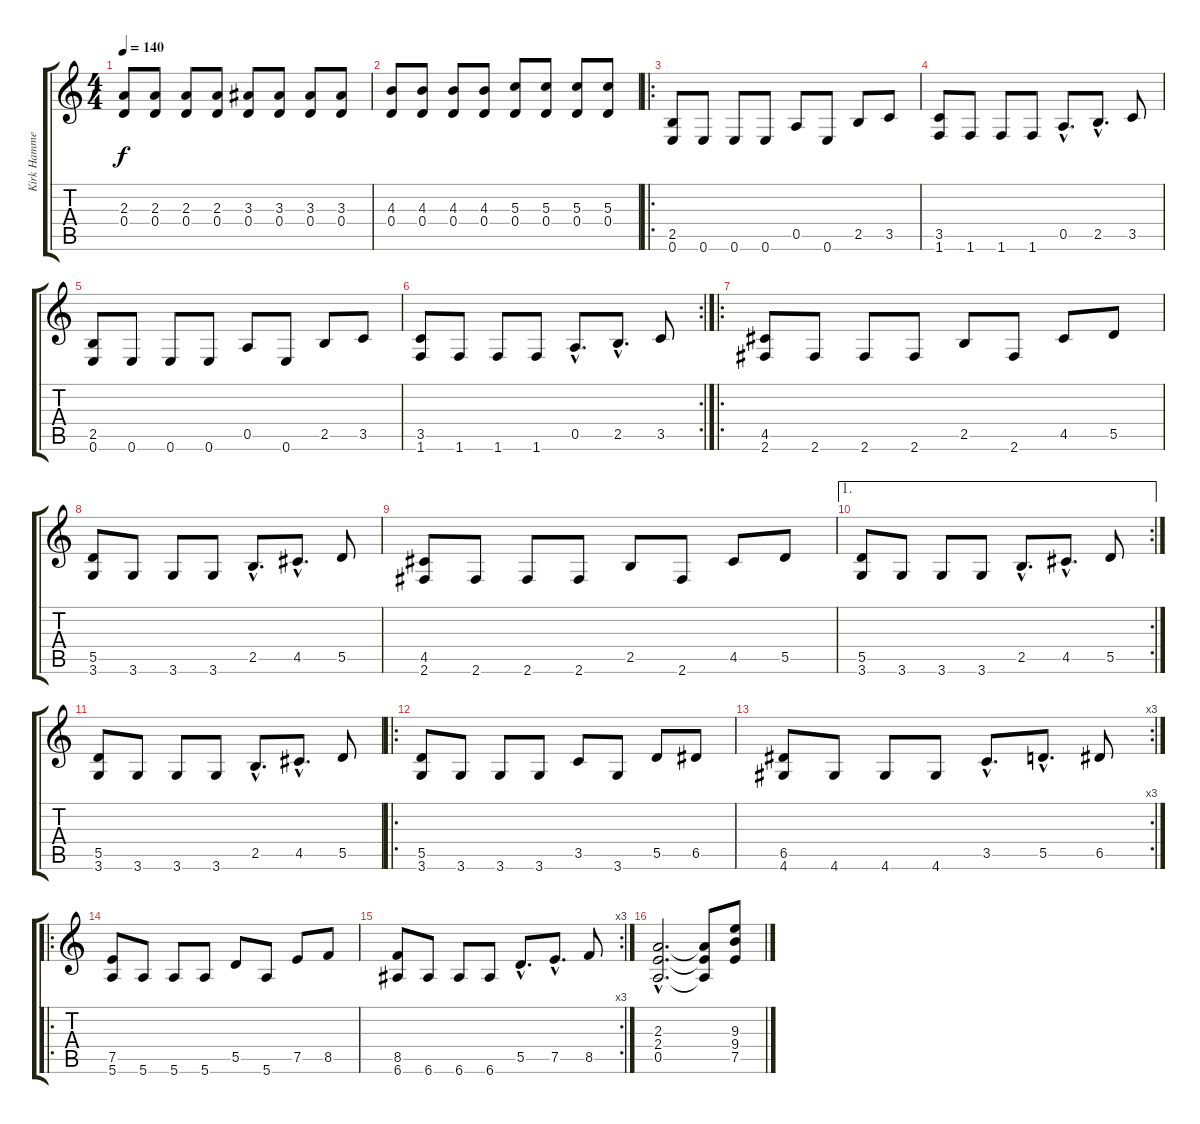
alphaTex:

\track ("Kirk Hammet" "Kirk Hamme") {instrument distortionguitar}
\staff {score tabs}
\tuning (E4 B3 G3 D3 A2 E2) {hide}
\ts (4 4)
\tempo 140
\clef g2
\ks c
(2.3 0.4).8{dy f} (2.3 0.4).8 (2.3 0.4).8 (2.3 0.4).8 (3.3 0.4).8 (3.3 0.4).8 (3.3 0.4).8 (3.3 0.4).8 |
(4.3 0.4).8 (4.3 0.4).8 (4.3 0.4).8 (4.3 0.4).8 (5.3 0.4).8 (5.3 0.4).8 (5.3 0.4).8 (5.3 0.4).8 |
\ro
(2.5 0.6).8 0.6.8 0.6.8 0.6.8 0.5.8 0.6.8 2.5.8 3.5.8 |
(3.5 1.6).8 1.6.8 1.6.8 1.6.8 0.5{hac}.8{d} 2.5{hac}.8{d} 3.5.8 |
(2.5 0.6).8 0.6.8 0.6.8 0.6.8 0.5.8 0.6.8 2.5.8 3.5.8 |
\rc 2
(3.5 1.6).8 1.6.8 1.6.8 1.6.8 0.5{hac}.8{d} 2.5{hac}.8{d} 3.5.8 |
\ro
(4.5 2.6).8 2.6.8 2.6.8 2.6.8 2.5.8 2.6.8 4.5.8 5.5.8 |
(5.5 3.6).8 3.6.8 3.6.8 3.6.8 2.5{hac}.8{d} 4.5{hac}.8{d} 5.5.8 |
(4.5 2.6).8 2.6.8 2.6.8 2.6.8 2.5.8 2.6.8 4.5.8 5.5.8 |
\ae 1
\rc 2
(5.5 3.6).8 3.6.8 3.6.8 3.6.8 2.5{hac}.8{d} 4.5{hac}.8{d} 5.5.8 |
(5.5 3.6).8 3.6.8 3.6.8 3.6.8 2.5{hac}.8{d} 4.5{hac}.8{d} 5.5.8 |
\ro
(5.5 3.6).8 3.6.8 3.6.8 3.6.8 3.5.8 3.6.8 5.5.8 6.5.8 |
\rc 3
(6.5 4.6).8 4.6.8 4.6.8 4.6.8 3.5{hac}.8{d} 5.5{hac}.8{d} 6.5.8 |
\ro
(7.5 5.6).8 5.6.8 5.6.8 5.6.8 5.5.8 5.6.8 7.5.8 8.5.8 |
\rc 3
(8.5 6.6).8 6.6.8 6.6.8 6.6.8 5.5{hac}.8{d} 7.5{hac}.8{d} 8.5.8 |
(2.3{hac} 2.4{hac} 0.5{hac}).2{d} (2.3{t} 2.4{t} 0.5{t}).8 (9.3 9.4 7.5).8
